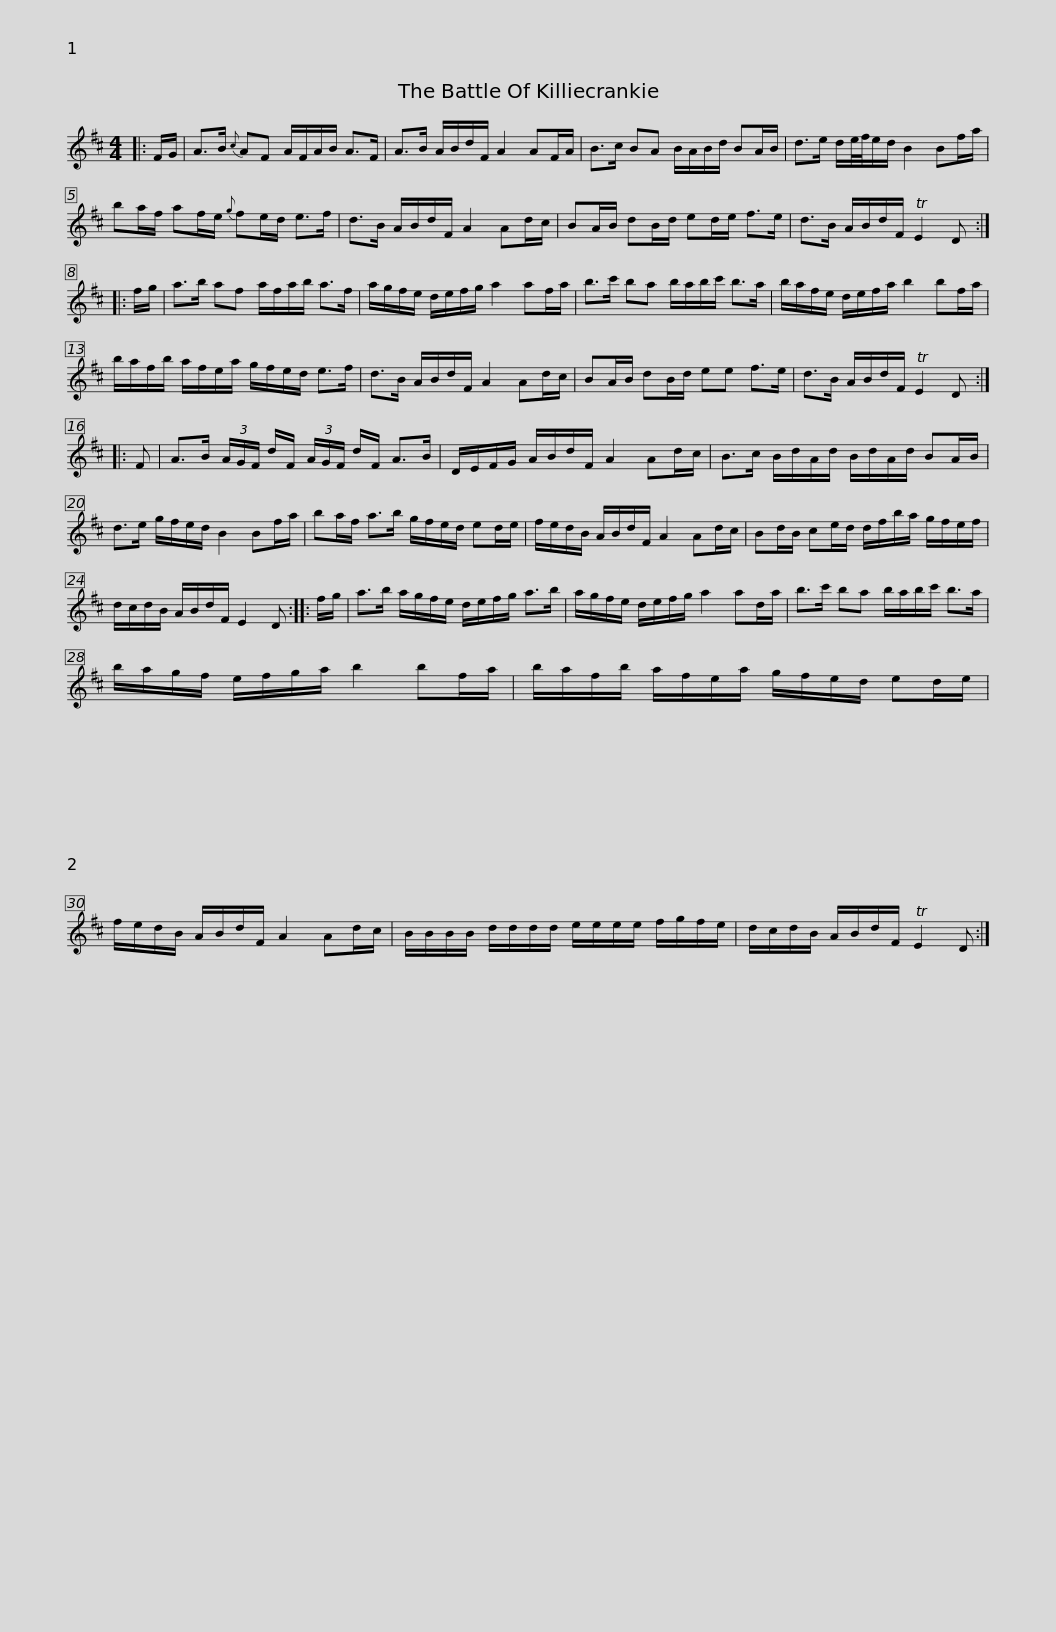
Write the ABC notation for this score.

X:1
L:1/8
M:4/4
I:linebreak $
K:D
V:1 treble
V:1
|: F/G/ | A>B{c} AF A/F/A/B/ A>F | A>B A/B/d/F/ A2 AF/A/ | B>c BA B/A/B/d/ BA/B/ |$ d>e d/e/4f/4e/d/ B2 Bf/a/ | %5
 ba/f/ af/e/{g} fe/d/ e>f | d>B A/B/d/F/ A2 Ad/c/ | BA/B/ dB/d/ ed/e/ f>e |$ d>B A/B/d/F/ TE2 D :: f/g/ | %10
 a>b af a/f/a/b/ a>f | a/g/f/e/ d/e/f/g/ a2 af/a/ |$ b>c' ba b/a/b/c'/ b>a | b/a/f/e/ d/e/f/a/ b2 bf/a/ | b/a/f/b/ a/f/e/a/ g/f/e/d/ e>f |$ %15
 d>B A/B/d/F/ A2 Ad/c/ | BA/B/ dB/d/ ee f>e | d>B A/B/d/F/ TE2 D :: F |$ A>B (3A/G/F/ d/F/ (3A/G/F/ d/F/ A>B | %20
 D/E/F/G/ A/B/d/F/ A2 Ad/c/ | B>c B/d/A/d/ B/d/A/d/ BA/B/ |$ d>e g/f/e/d/ B2 Bf/a/ | ba/f/ a>b g/f/e/d/ ed/e/ | f/e/d/B/ A/B/d/F/ A2 Ad/c/ |$ %25
 Bd/B/ ce/d/ d/f/b/a/ g/f/e/f/ | d/c/d/B/ A/B/d/F/ E2 D :: f/g/ | a>b a/g/f/e/ d/e/f/g/ a>b |$ a/g/f/e/ d/e/f/g/ a2 ad/a/ | %30
 b>c' ba b/a/b/c'/ b>a | b/a/g/f/ e/f/g/a/ b2 bf/a/ |$ b/a/f/b/ a/f/e/a/ g/f/e/d/ ed/e/ | f/e/d/B/ A/B/d/F/ A2 Ad/c/ | B/B/B/B/ d/d/d/d/ e/e/e/e/ f/g/f/e/ |$ %35
 d/c/d/B/ A/B/d/F/ TE2 D :| %36
